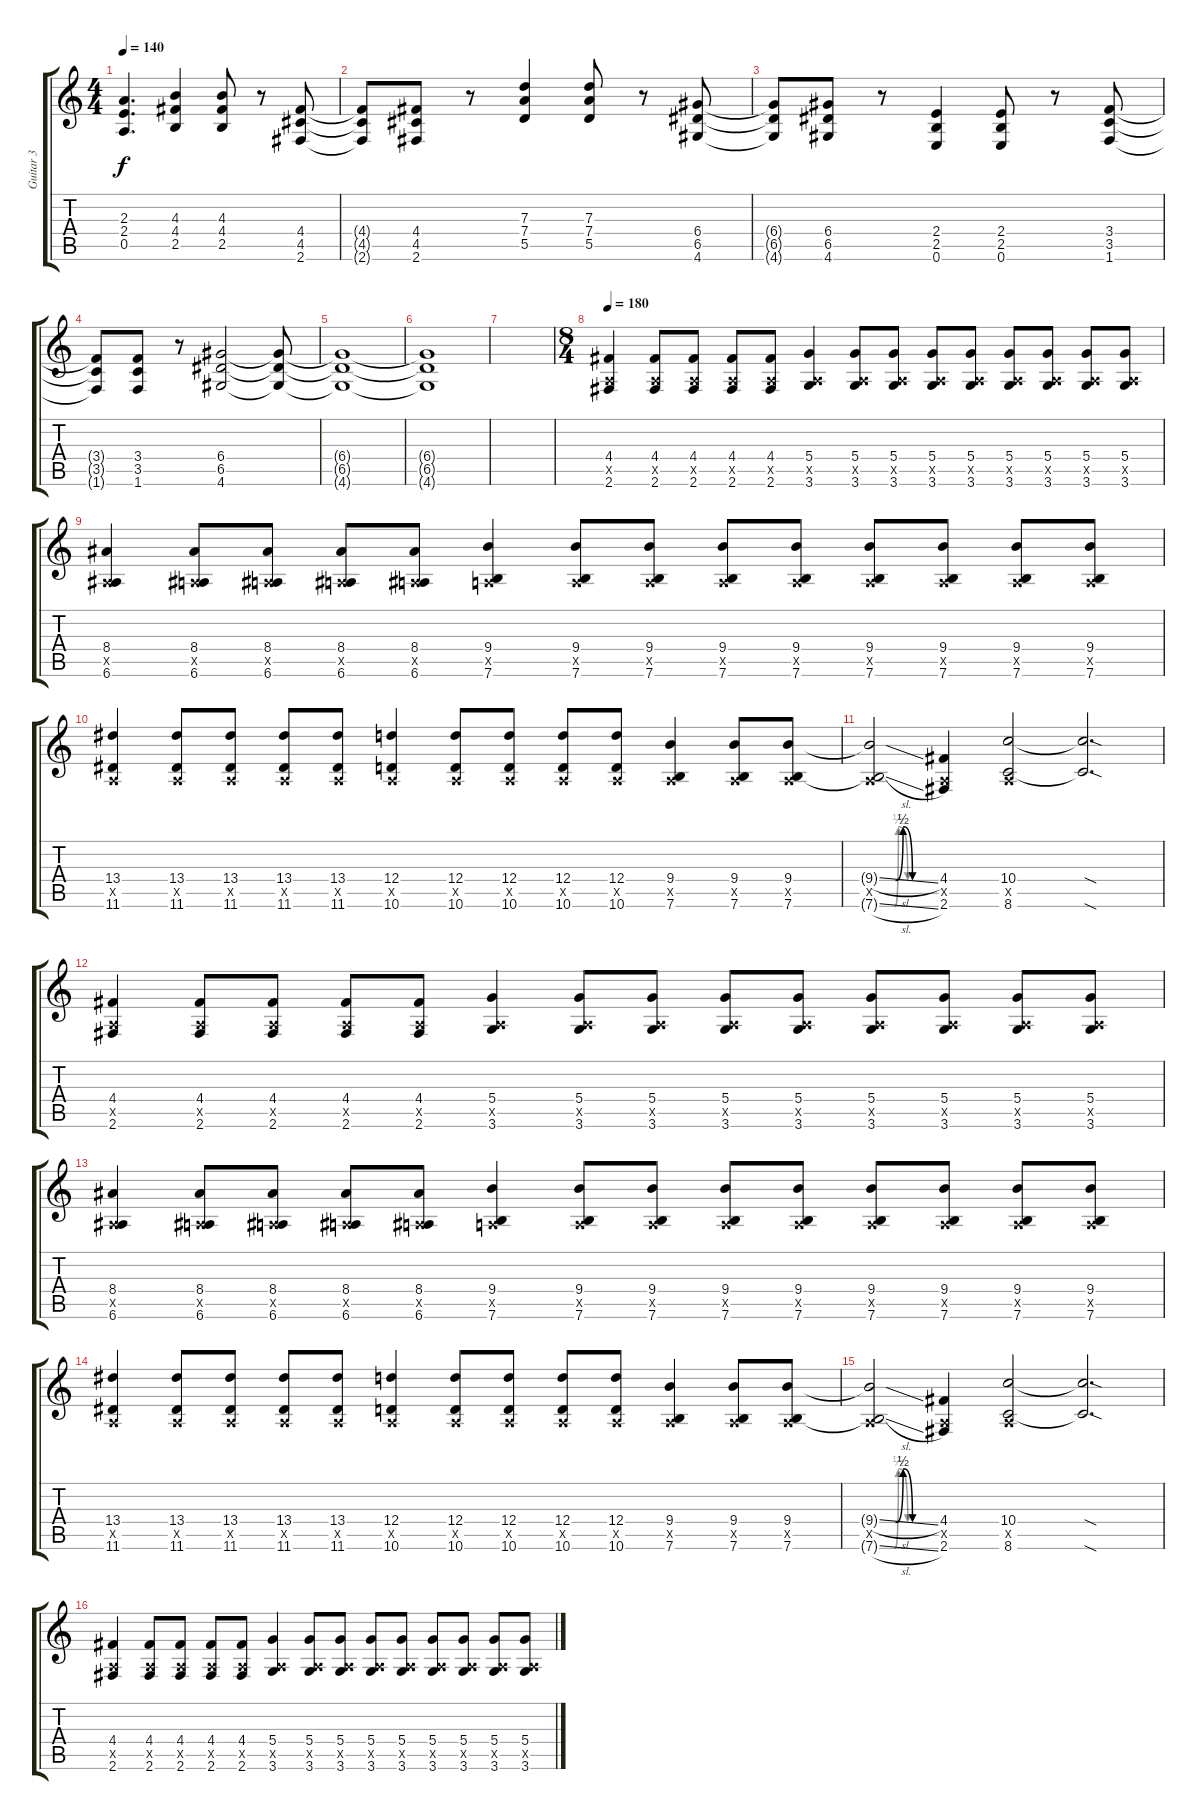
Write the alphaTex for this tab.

\track ("Guitar 3" "Guitar 3") {instrument distortionguitar}
\staff {score tabs}
\tuning (E4 B3 G3 D3 A2 E2) {hide}
\ts (4 4)
\tempo 140
\clef g2
\ks c
(2.3 2.4 0.5).4{d dy f} (4.3 4.4 2.5).4 (4.3 4.4 2.5).8 r.8 (4.4 4.5 2.6).8 |
(4.4{t} 4.5{t} 2.6{t}).8 (4.4 4.5 2.6).8 r.8 (7.3 7.4 5.5).4 (7.3 7.4 5.5).8 r.8 (6.4 6.5 4.6).8 |
(6.4{t} 6.5{t} 4.6{t}).8 (6.4 6.5 4.6).8 r.8 (2.4 2.5 0.6).4 (2.4 2.5 0.6).8 r.8 (3.4 3.5 1.6).8 |
(3.4{t} 3.5{t} 1.6{t}).8 (3.4 3.5 1.6).8 r.8 (6.4 6.5 4.6).2 (6.4{t} 6.5{t} 4.6{t}).8 |
(6.4{t} 6.5{t} 4.6{t}).1 |
(6.4{t} 6.5{t} 4.6{t}).1 |
|
\ts (8 4)
\tempo 180
(4.4 0.5{x} 2.6).4 (4.4 0.5{x} 2.6).8 (4.4 0.5{x} 2.6).8 (4.4 0.5{x} 2.6).8 (4.4 0.5{x} 2.6).8 (5.4 0.5{x} 3.6).4 (5.4 0.5{x} 3.6).8 (5.4 0.5{x} 3.6).8 (5.4 0.5{x} 3.6).8 (5.4 0.5{x} 3.6).8 (5.4 0.5{x} 3.6).8 (5.4 0.5{x} 3.6).8 (5.4 0.5{x} 3.6).8 (5.4 0.5{x} 3.6).8 |
(8.4 0.5{x} 6.6).4 (8.4 0.5{x} 6.6).8 (8.4 0.5{x} 6.6).8 (8.4 0.5{x} 6.6).8 (8.4 0.5{x} 6.6).8 (9.4 0.5{x} 7.6).4 (9.4 0.5{x} 7.6).8 (9.4 0.5{x} 7.6).8 (9.4 0.5{x} 7.6).8 (9.4 0.5{x} 7.6).8 (9.4 0.5{x} 7.6).8 (9.4 0.5{x} 7.6).8 (9.4 0.5{x} 7.6).8 (9.4 0.5{x} 7.6).8 |
(13.4 0.5{x} 11.6).4 (13.4 0.5{x} 11.6).8 (13.4 0.5{x} 11.6).8 (13.4 0.5{x} 11.6).8 (13.4 0.5{x} 11.6).8 (12.4 0.5{x} 10.6).4 (12.4 0.5{x} 10.6).8 (12.4 0.5{x} 10.6).8 (12.4 0.5{x} 10.6).8 (12.4 0.5{x} 10.6).8 (9.4 0.5{x} 7.6).4 (9.4 0.5{x} 7.6).8 (9.4 0.5{x} 7.6).8 |
(9.4{be (custom 0 0 15 0 17 0 25 2 35 0 60 0) sl t} 0.5{x} 7.6{be (custom 0 0 10 0 16 0 20 2 30 0 60 0) sl t}).2 (4.4 0.5{x} 2.6).4 (10.4 0.5{x} 8.6).2 (10.4{sod t} 8.6{sod t}).2{d} |
(4.4 0.5{x} 2.6).4 (4.4 0.5{x} 2.6).8 (4.4 0.5{x} 2.6).8 (4.4 0.5{x} 2.6).8 (4.4 0.5{x} 2.6).8 (5.4 0.5{x} 3.6).4 (5.4 0.5{x} 3.6).8 (5.4 0.5{x} 3.6).8 (5.4 0.5{x} 3.6).8 (5.4 0.5{x} 3.6).8 (5.4 0.5{x} 3.6).8 (5.4 0.5{x} 3.6).8 (5.4 0.5{x} 3.6).8 (5.4 0.5{x} 3.6).8 |
(8.4 0.5{x} 6.6).4 (8.4 0.5{x} 6.6).8 (8.4 0.5{x} 6.6).8 (8.4 0.5{x} 6.6).8 (8.4 0.5{x} 6.6).8 (9.4 0.5{x} 7.6).4 (9.4 0.5{x} 7.6).8 (9.4 0.5{x} 7.6).8 (9.4 0.5{x} 7.6).8 (9.4 0.5{x} 7.6).8 (9.4 0.5{x} 7.6).8 (9.4 0.5{x} 7.6).8 (9.4 0.5{x} 7.6).8 (9.4 0.5{x} 7.6).8 |
(13.4 0.5{x} 11.6).4 (13.4 0.5{x} 11.6).8 (13.4 0.5{x} 11.6).8 (13.4 0.5{x} 11.6).8 (13.4 0.5{x} 11.6).8 (12.4 0.5{x} 10.6).4 (12.4 0.5{x} 10.6).8 (12.4 0.5{x} 10.6).8 (12.4 0.5{x} 10.6).8 (12.4 0.5{x} 10.6).8 (9.4 0.5{x} 7.6).4 (9.4 0.5{x} 7.6).8 (9.4 0.5{x} 7.6).8 |
(9.4{be (custom 0 0 15 0 17 0 25 2 35 0 60 0) sl t} 0.5{x} 7.6{be (custom 0 0 10 0 16 0 20 2 30 0 60 0) sl t}).2 (4.4 0.5{x} 2.6).4 (10.4 0.5{x} 8.6).2 (10.4{sod t} 8.6{sod t}).2{d} |
(4.4 0.5{x} 2.6).4 (4.4 0.5{x} 2.6).8 (4.4 0.5{x} 2.6).8 (4.4 0.5{x} 2.6).8 (4.4 0.5{x} 2.6).8 (5.4 0.5{x} 3.6).4 (5.4 0.5{x} 3.6).8 (5.4 0.5{x} 3.6).8 (5.4 0.5{x} 3.6).8 (5.4 0.5{x} 3.6).8 (5.4 0.5{x} 3.6).8 (5.4 0.5{x} 3.6).8 (5.4 0.5{x} 3.6).8 (5.4 0.5{x} 3.6).8
